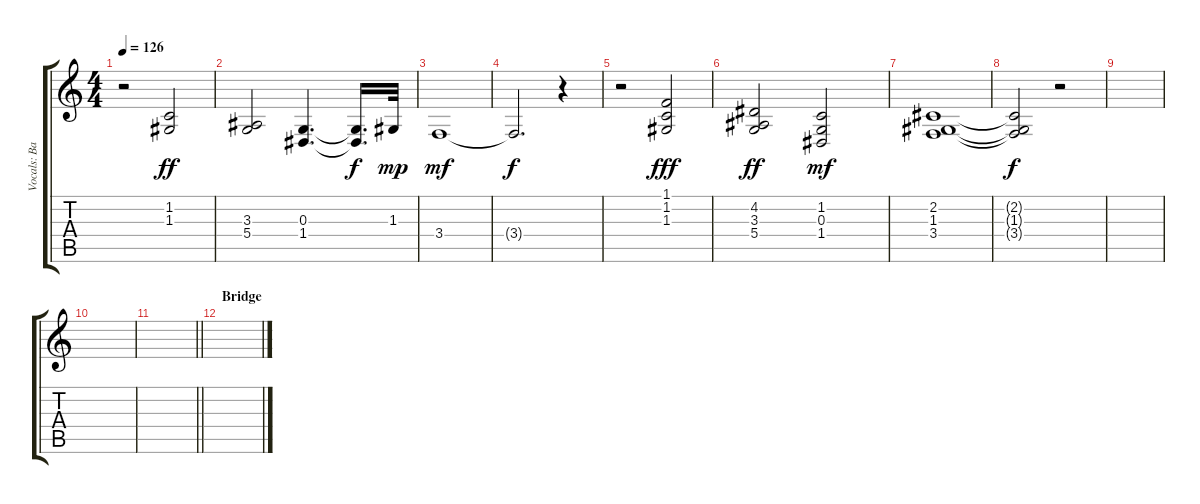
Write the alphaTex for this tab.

\track ("Vocals: Back" "Vocals: Ba") {instrument choiraahs}
\staff {score tabs}
\tuning (E4 B3 G3 D3 A2 E2) {hide}
\ts (4 4)
\tempo 126
\clef g2
\ks c
r.2{dy f} (1.2 1.3).2{dy ff} |
(3.3 5.4).2 (0.3 1.4).4{d} (0.3{t} 1.4{t}).16{d dy f} 1.3.32{dy mp} |
3.4.1{dy mf} |
3.4{t}.2{d dy f} r.4 |
r.2 (1.1 1.2 1.3).2{dy fff} |
(4.2 3.3 5.4).2{dy ff} (1.2 0.3 1.4).2{dy mf} |
(2.2 1.3 3.4).1 |
(2.2{t} 1.3{t} 3.4{t}).2{dy f} r.2 |
|
|
\barLineRight lightlight
|
\section ("" "Bridge")
